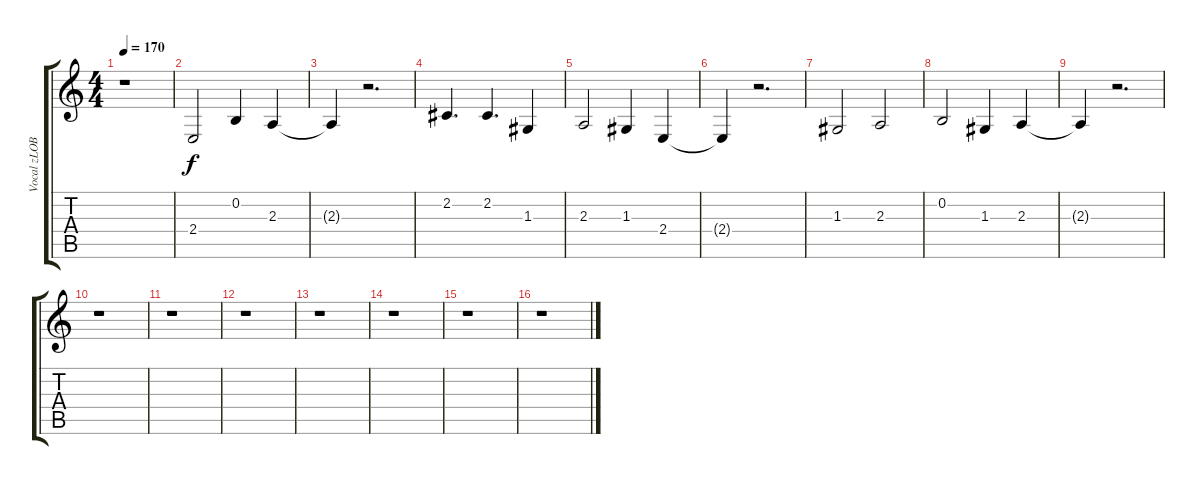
\track ("Vocal zLOB" "Vocal zLOB") {instrument altosax}
\staff {score tabs}
\tuning (E4 B3 G3 D3 A2 E2) {hide}
\ts (4 4)
\tempo 170
\clef g2
\ks c
r.1{dy f} |
2.4.2 0.2.4 2.3.4 |
2.3{t}.4 r.2{d} |
2.2.4{d} 2.2.4{d} 1.3.4 |
2.3.2 1.3.4 2.4.4 |
2.4{t}.4 r.2{d} |
1.3.2 2.3.2 |
0.2.2 1.3.4 2.3.4 |
2.3{t}.4 r.2{d} |
r.1 |
r.1 |
r.1 |
r.1 |
r.1 |
r.1 |
r.1
